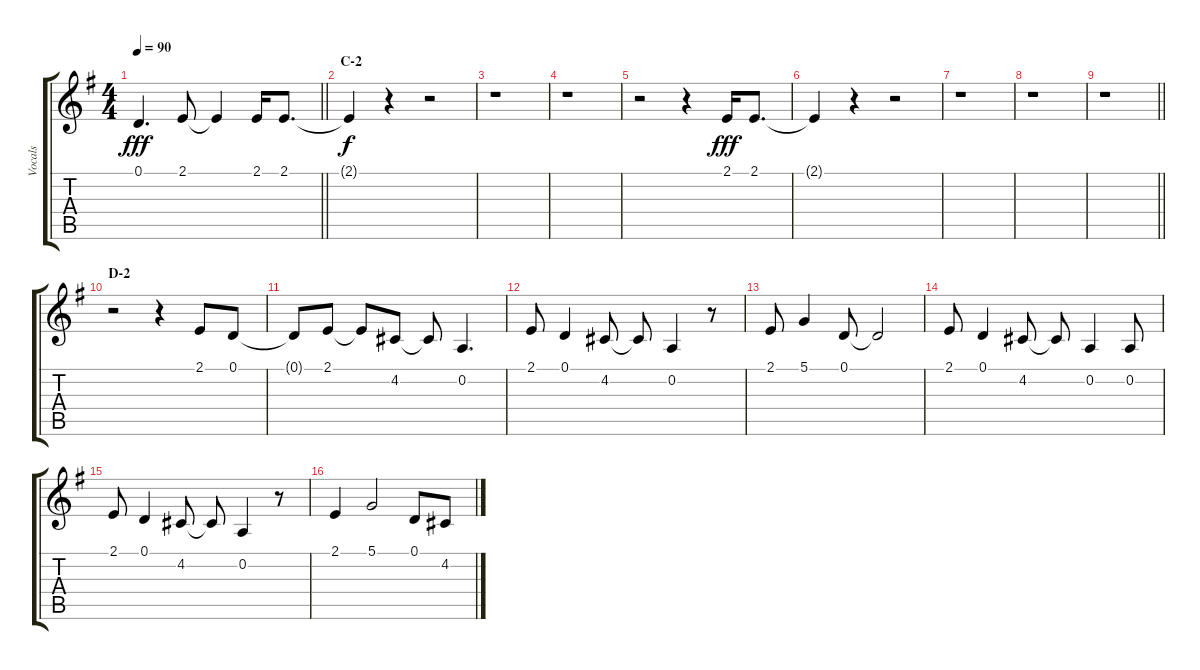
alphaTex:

\track ("Vocals" "Vocals") {instrument voiceoohs}
\staff {score tabs}
\tuning (D4 A3 F3 C3 G2 D2) {hide}
\ts (4 4)
\tempo 90
\clef g2
\barLineRight lightlight
\ks g
0.1.4{d dy fff} 2.1.8 2.1{t}.4 2.1.16 2.1.8{d} |
\section ("" "C-2")
2.1{t}.4{dy f} r.4 r.2 |
r.1 |
r.1 |
r.2 r.4 2.1.16{dy fff} 2.1.8{d} |
2.1{t}.4 r.4 r.2 |
r.1 |
r.1 |
\barLineRight lightlight
r.1 |
\section ("" "D-2")
r.2 r.4 2.1.8 0.1.8 |
0.1{t}.8 2.1.8 2.1{t}.8 4.2.8 4.2{t}.8 0.2.4{d} |
2.1.8 0.1.4 4.2.8 4.2{t}.8 0.2.4 r.8 |
2.1.8 5.1.4 0.1.8 0.1{t}.2 |
2.1.8 0.1.4 4.2.8 4.2{t}.8 0.2.4 0.2.8 |
2.1.8 0.1.4 4.2.8 4.2{t}.8 0.2.4 r.8 |
2.1.4 5.1.2 0.1.8 4.2.8
